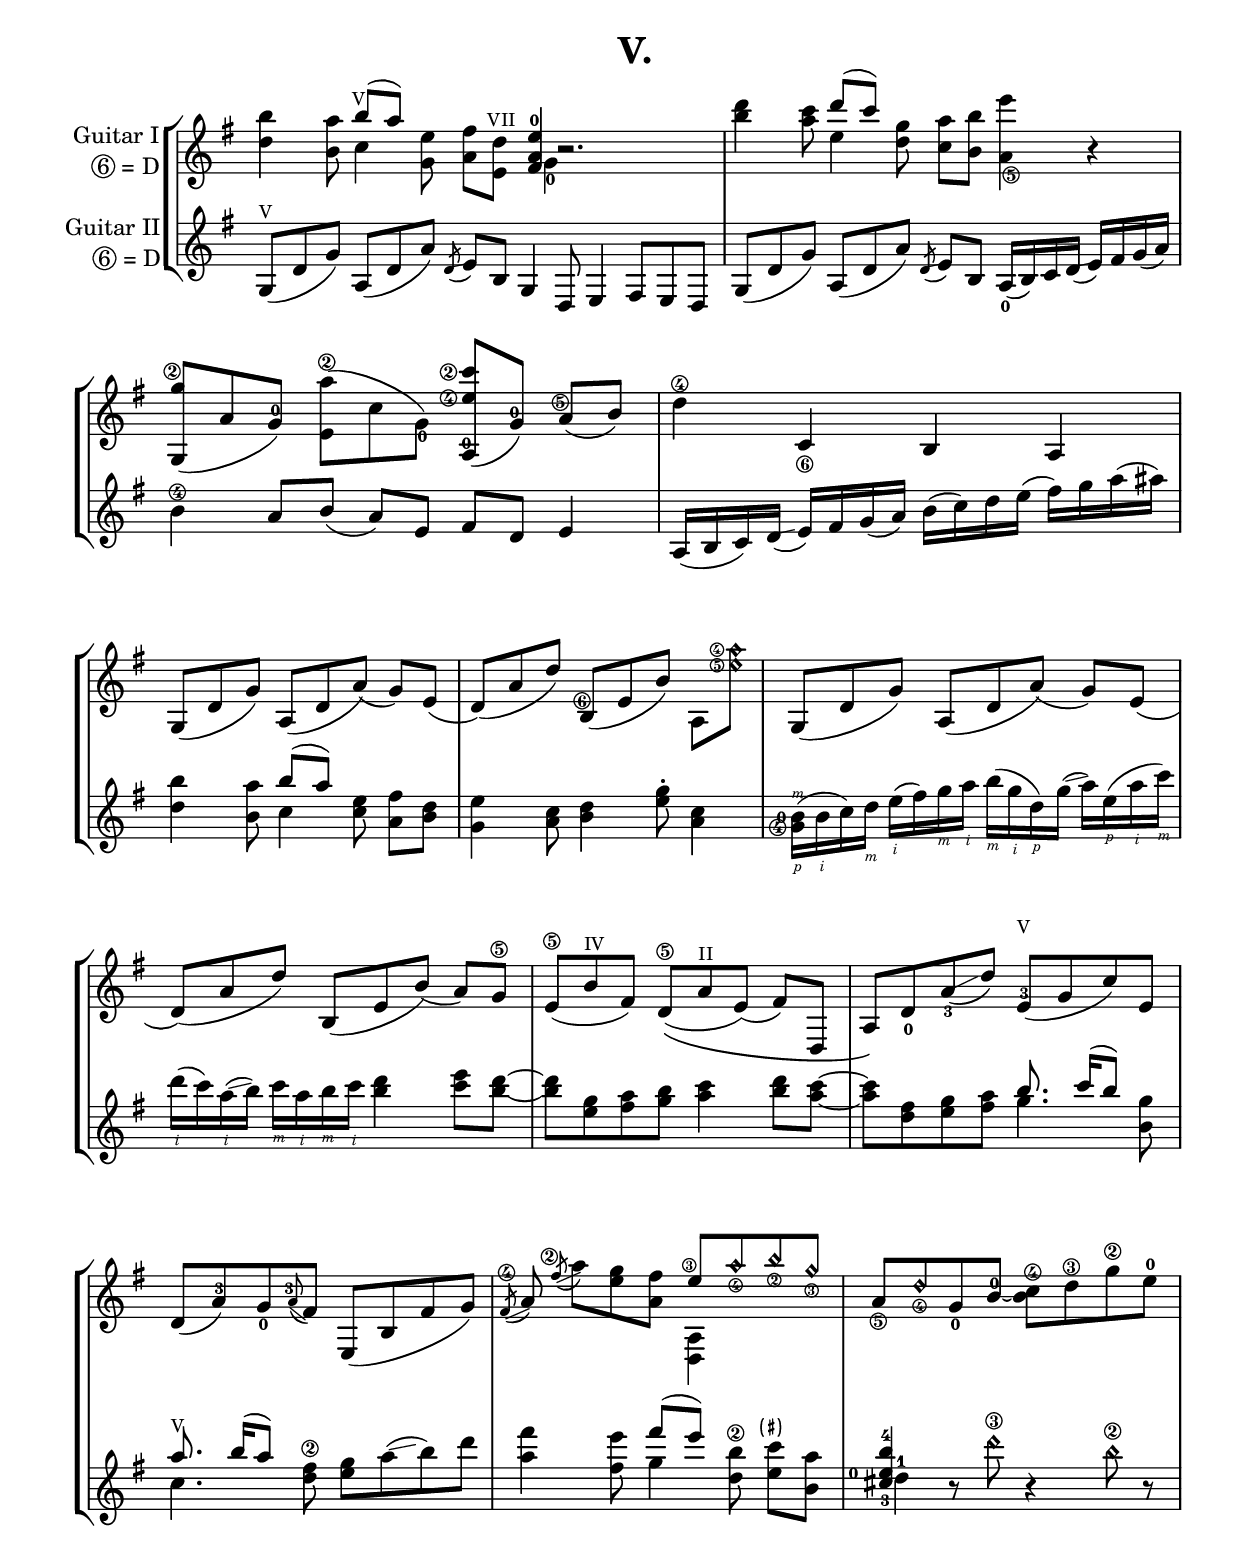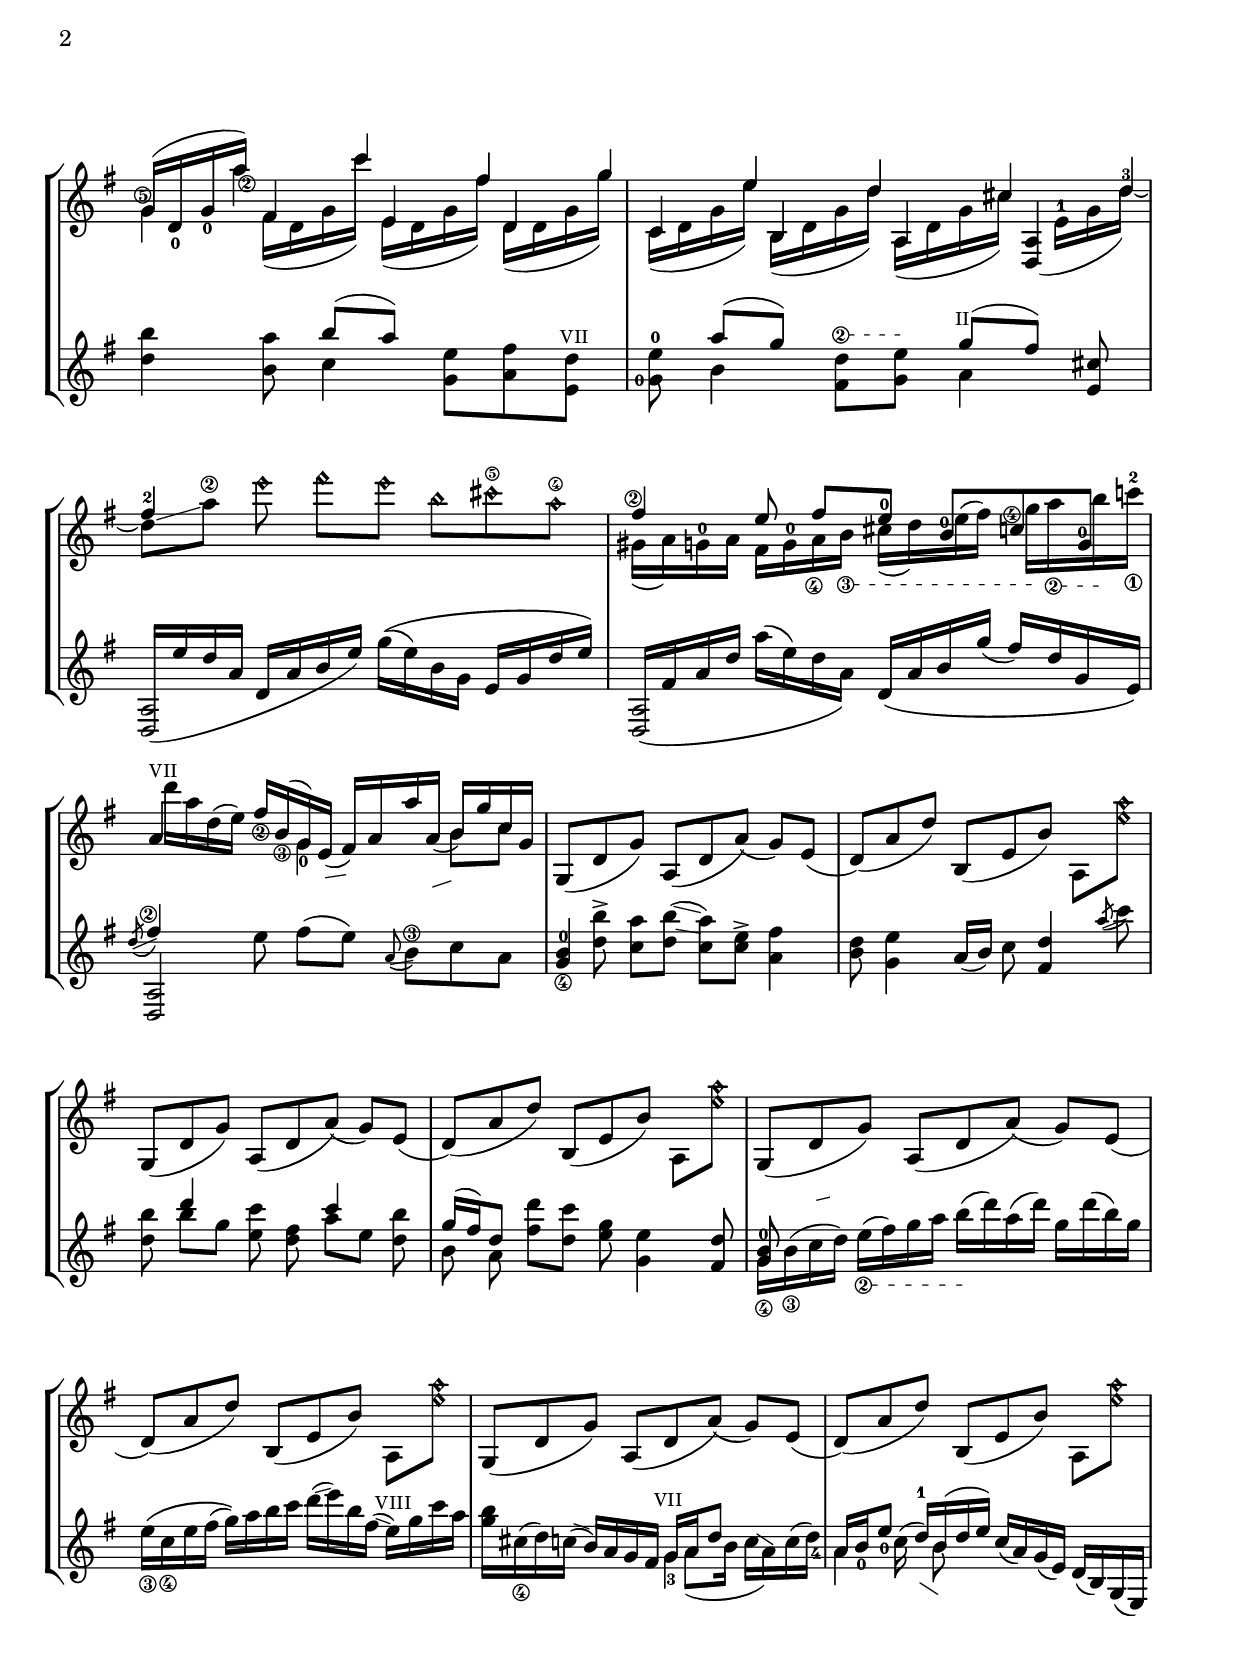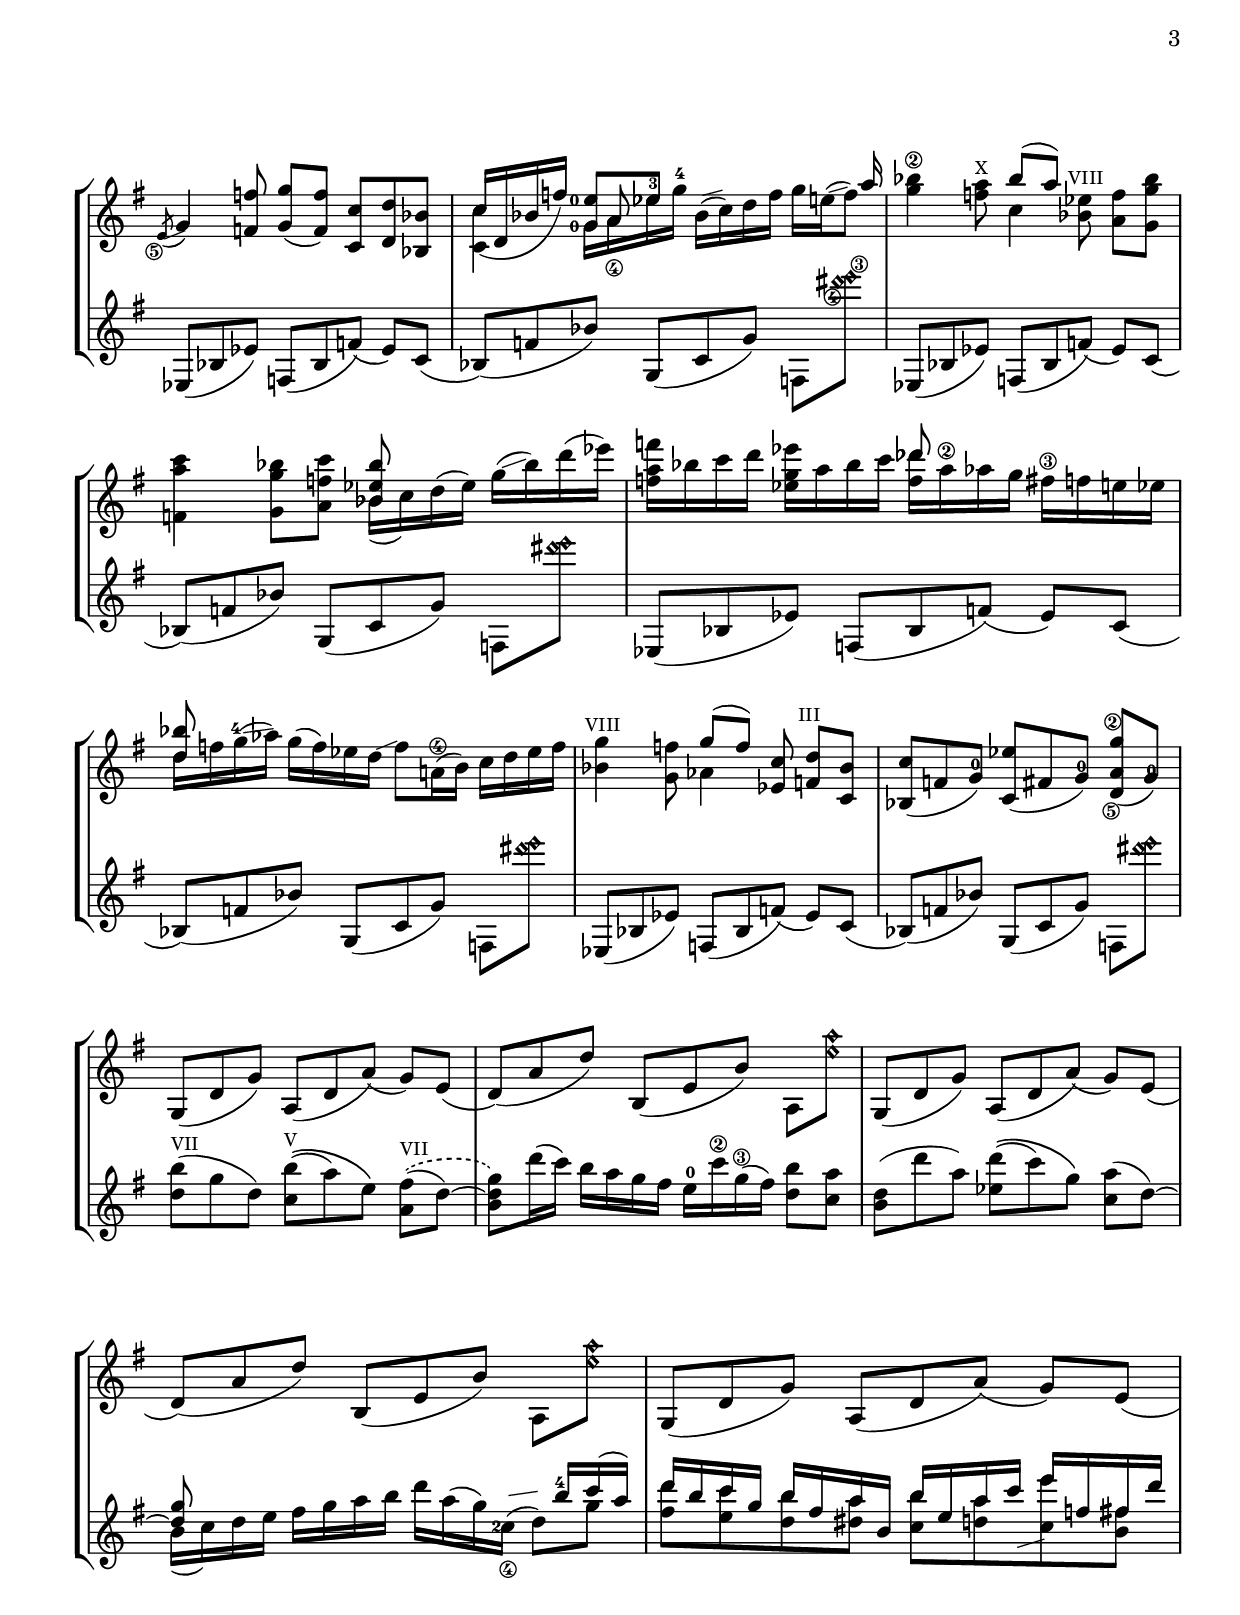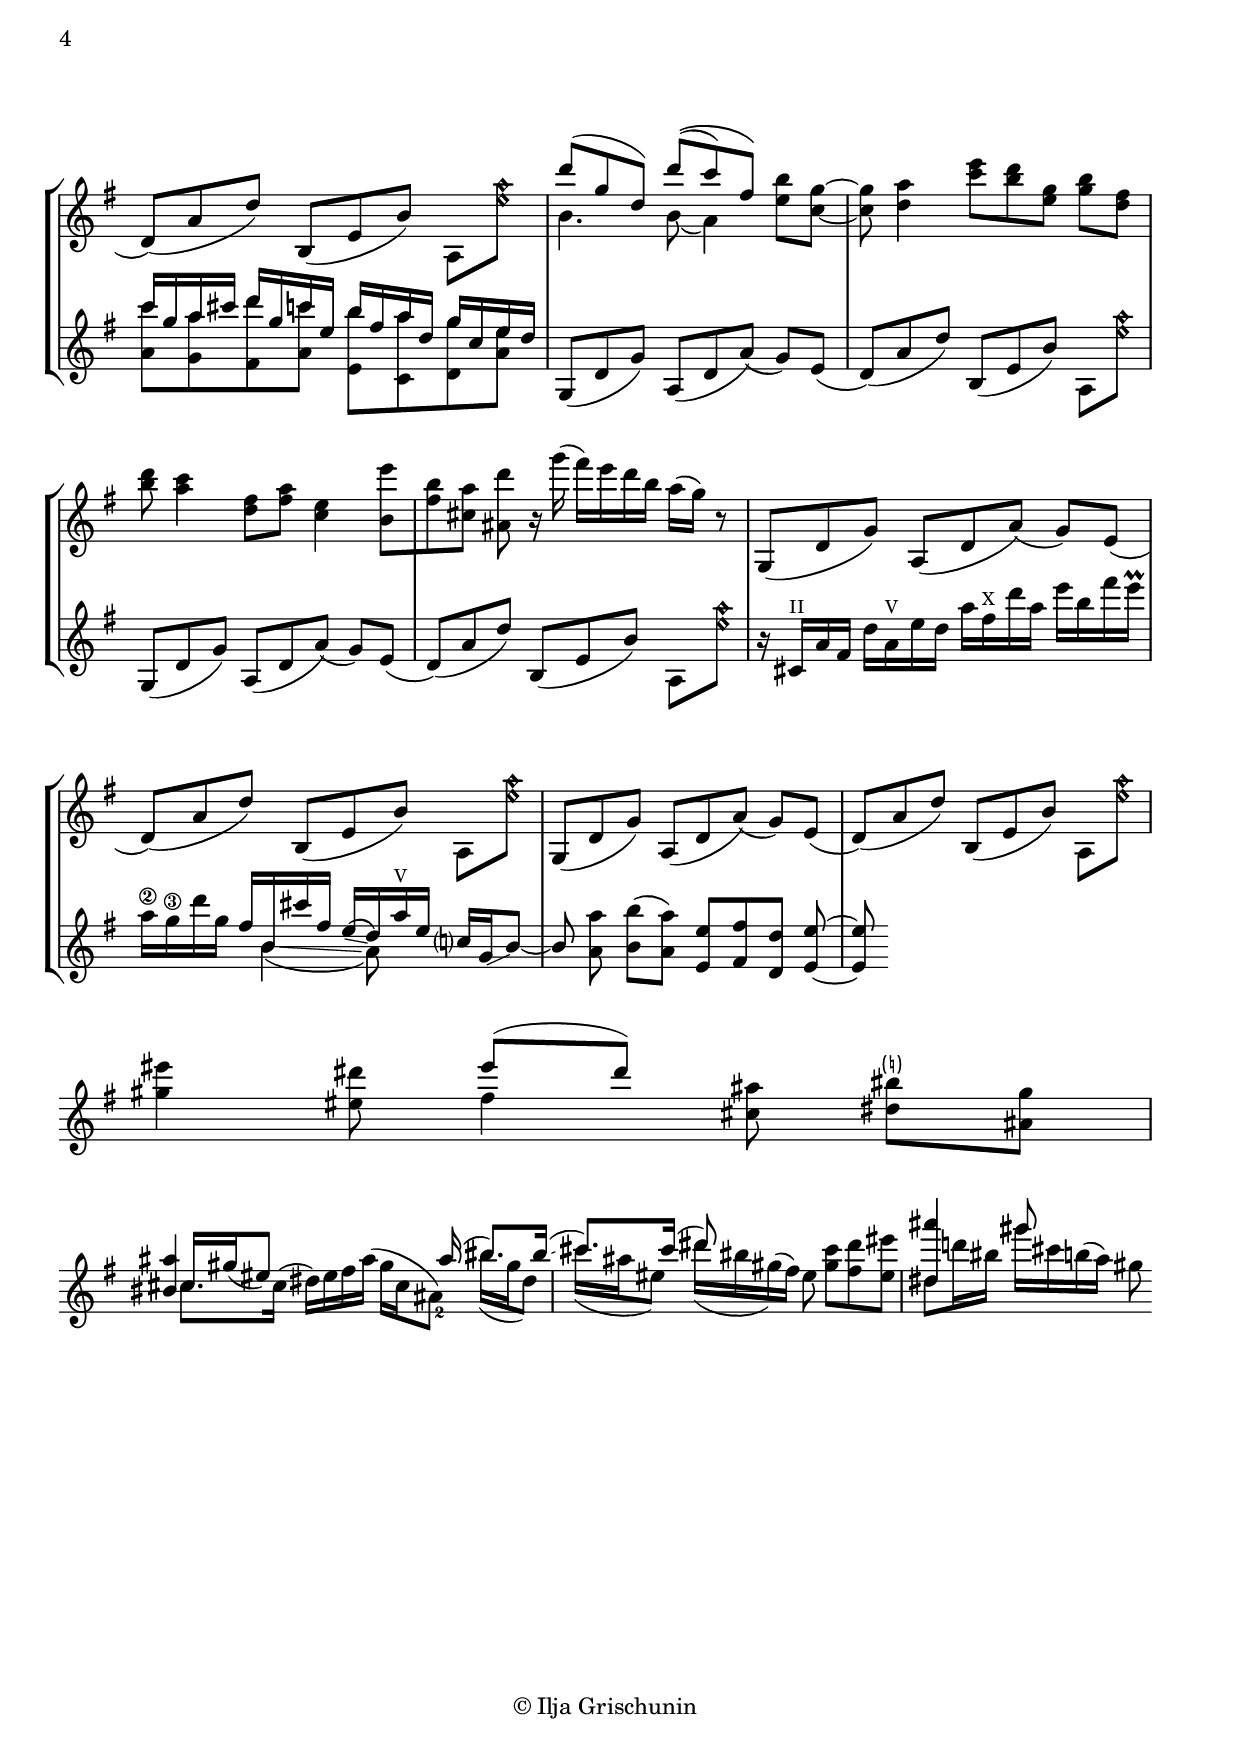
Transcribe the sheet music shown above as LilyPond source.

\version "2.19.15"

\language "deutsch"

\header {
  title = "V."
  meter = ""
  composer = ""
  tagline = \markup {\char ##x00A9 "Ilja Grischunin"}
}

\paper {
  #(set-paper-size "a4")
  top-system-spacing.basic-distance = #25
  top-markup-spacing.basic-distance = #8
  markup-markup-spacing.basic-distance = #25
  markup-system-spacing.basic-distance = #15
  score-markup-spacing.basic-distance = #25
  system-system-spacing.basic-distance = #20
  %score-system-spacing.basic-distance = #15
  last-bottom-spacing.basic-distance = #25
  two-sided = ##t
  inner-margin = 15
  outer-margin = 10
}

\layout {
  \context {
    \Score
    %proportionalNotationDuration = #(ly:make-moment 1/20)
    %\override SpacingSpanner.uniform-stretching = ##t
    \remove "Bar_number_engraver"
  }
  indent = #15
  ragged-right = ##f
  ragged-last = ##f
}

\version "2.19.15"

#(define RH rightHandFinger)

xLV = #(define-music-function (parser location further) (number?) #{
  \once \override LaissezVibrerTie.X-extent = #'(0 . 0)
  \once \override LaissezVibrerTie.details.note-head-gap = #(/
                                                             further -2)
  \once \override LaissezVibrerTie.extra-offset = #(cons (/
                                                          further 2) 0)
         #})

stringNumberSpanner =
#(define-music-function (parser location StringNumber) (string?)
   #{
     \override TextSpanner.font-size = #-5
     \override TextSpanner.dash-fraction = #0.3
     \override TextSpanner.dash-period = #1.5
     \override TextSpanner.bound-details.right.arrow = ##t
     \override TextSpanner.arrow-width = #0.2
     \override TextSpanner.arrow-length = #0.7
     \override TextSpanner.bound-details.left.stencil-align-dir-y = #CENTER
     \override TextSpanner.bound-details.left.text = \markup { \circle \number #StringNumber }
   #})

stringNumSpan =
#(define-music-function (parser location StringNumber) (string?)
   #{
     \override TextSpanner.font-size = #-5
     \override TextSpanner.dash-fraction = #0.3
     \override TextSpanner.dash-period = #1.5
     %\override TextSpanner.bound-details.right.arrow = ##t
     %\override TextSpanner.arrow-width = #0.2
     %\override TextSpanner.arrow-length = #0.7
     \override TextSpanner.bound-details.left.stencil-align-dir-y = #CENTER
     \override TextSpanner.bound-details.left.text = \markup { \circle \number #StringNumber }
   #})

fretNumSpan =
#(define-music-function (parser location FretNumber) (string?)
   #{
     \override TextSpanner.font-size = #-2
     \override TextSpanner.dash-fraction = #0.3
     \override TextSpanner.dash-period = #0.5
     %\override TextSpanner.bound-details.right.arrow = ##t
     %\override TextSpanner.arrow-width = #0.2
     %\override TextSpanner.arrow-length = #0.7
     \override TextSpanner.bound-details.left.stencil-align-dir-y = #CENTER
     \override TextSpanner.bound-details.left.text = \markup { \text #FretNumber }
   #})

spad = \override Fingering.staff-padding = #'()
sfol = \set fingeringOrientations = #'(left)
sfor = \set fingeringOrientations = #'(right)
sfod = \set fingeringOrientations = #'(down)
sfou = \set fingeringOrientations = #'(up)
npad = \override StringNumber.staff-padding = #'()
ssnol = \set stringNumberOrientations = #'(left)
ssnou = \set stringNumberOrientations = #'(up)
ssnod = \set stringNumberOrientations = #'(down)
ssnor = \set stringNumberOrientations = #'(right)
FO =
#(define-music-function (parser location offsetX offsetY)(number? number?)
   #{
     \once \override Voice.Fingering.extra-offset = #(cons offsetX offsetY)
   #})

SO =
#(define-music-function (parser location offsetX offsetY)(number? number?)
   #{
     \once \override Voice.StringNumber.extra-offset = #(cons offsetX offsetY)
   #})

\include "global.ly"
\version "2.19.15"

\language "deutsch"

\version "2.19.15"

#(define RH rightHandFinger)

xLV = #(define-music-function (parser location further) (number?) #{
  \once \override LaissezVibrerTie.X-extent = #'(0 . 0)
  \once \override LaissezVibrerTie.details.note-head-gap = #(/
                                                             further -2)
  \once \override LaissezVibrerTie.extra-offset = #(cons (/
                                                          further 2) 0)
         #})

stringNumberSpanner =
#(define-music-function (parser location StringNumber) (string?)
   #{
     \override TextSpanner.font-size = #-5
     \override TextSpanner.dash-fraction = #0.3
     \override TextSpanner.dash-period = #1.5
     \override TextSpanner.bound-details.right.arrow = ##t
     \override TextSpanner.arrow-width = #0.2
     \override TextSpanner.arrow-length = #0.7
     \override TextSpanner.bound-details.left.stencil-align-dir-y = #CENTER
     \override TextSpanner.bound-details.left.text = \markup { \circle \number #StringNumber }
   #})

stringNumSpan =
#(define-music-function (parser location StringNumber) (string?)
   #{
     \override TextSpanner.font-size = #-5
     \override TextSpanner.dash-fraction = #0.3
     \override TextSpanner.dash-period = #1.5
     %\override TextSpanner.bound-details.right.arrow = ##t
     %\override TextSpanner.arrow-width = #0.2
     %\override TextSpanner.arrow-length = #0.7
     \override TextSpanner.bound-details.left.stencil-align-dir-y = #CENTER
     \override TextSpanner.bound-details.left.text = \markup { \circle \number #StringNumber }
   #})

fretNumSpan =
#(define-music-function (parser location FretNumber) (string?)
   #{
     \override TextSpanner.font-size = #-2
     \override TextSpanner.dash-fraction = #0.3
     \override TextSpanner.dash-period = #0.5
     %\override TextSpanner.bound-details.right.arrow = ##t
     %\override TextSpanner.arrow-width = #0.2
     %\override TextSpanner.arrow-length = #0.7
     \override TextSpanner.bound-details.left.stencil-align-dir-y = #CENTER
     \override TextSpanner.bound-details.left.text = \markup { \text #FretNumber }
   #})

spad = \override Fingering.staff-padding = #'()
sfol = \set fingeringOrientations = #'(left)
sfor = \set fingeringOrientations = #'(right)
sfod = \set fingeringOrientations = #'(down)
sfou = \set fingeringOrientations = #'(up)
npad = \override StringNumber.staff-padding = #'()
ssnol = \set stringNumberOrientations = #'(left)
ssnou = \set stringNumberOrientations = #'(up)
ssnod = \set stringNumberOrientations = #'(down)
ssnor = \set stringNumberOrientations = #'(right)
FO =
#(define-music-function (parser location offsetX offsetY)(number? number?)
   #{
     \once \override Voice.Fingering.extra-offset = #(cons offsetX offsetY)
   #})

SO =
#(define-music-function (parser location offsetX offsetY)(number? number?)
   #{
     \once \override Voice.StringNumber.extra-offset = #(cons offsetX offsetY)
   #})

\include "global.ly"

guitarOne =
\relative{
  \global
  \override Staff.TimeSignature.stencil = ##f
  \override TextScript.font-size = -2
  \override Fingering.staff-padding = #'()
  \override StringNumber.staff-padding = #'()
  \override StrokeFinger.staff-padding = #'()
  \time 8/4
  <d'' h'>4 <h a'>8 <<
    {
      \override TextScript.font-size = -2
      \once\override TextScript.extra-offset = #'(-0.3 . -1.5)
      h'8-"V"[( a])
    }
    \\
    {
      c,4
    }
  >>
  <g e'>8 <a fis'>
  \once\override TextScript.extra-offset = #'(-0.5 . 0)
  <e d'>^"VII"
  <<
    {
      <fis a e'-0>4
    }
    \\
    {
      \override Fingering.staff-padding = #'()
      \once \override NoteColumn.force-hshift = #1.7
      g4-0
    }
  >>
  r2.
  \time 6/4
  <h' d>4<a c>8
  <<
    {
      d8[( c])
    }
    \\
    {
      e,4
    }
  >>
  <d g>8 <c a'><h h'>
  \once \override StringNumber.extra-offset = #'(0.5 . 2.8)
  <a_\5 e''>4 r
  \tag #'Part {
    \break
  }
  \time 5/4
  \once \override StringNumber.extra-offset = #'(-0.5 . -2.3)
  <g, g''\2>8[( a'
  \once\override Fingering.extra-offset = #'(0 . -4)
  g-0])<e a'\2>[( c'
  \once\override Fingering.extra-offset = #'(0 . 3.3)
  g_0])
  \stemUp
  \set stringNumberOrientations = #'(left)
  \once\override Fingering.extra-offset = #'(-0.2 . 3)
  <a,_0 e''\4 c'\2>(
  \unset stringNumberOrientations
  \once\override Fingering.extra-offset = #'(-0.2 . -6)
  g'-0)
  \once \override StringNumber.extra-offset = #'(-0.5 . -3.3)
  a\5( h)
  \stemNeutral
  \time 4/4
  d4\4 c,_\6 h a g8[( d' g]) a,[( d a'])(g) e(
  \tag #'Part {
    \break
  }
  d[)( a' d])
  \once \override StringNumber.extra-offset = #'(-0.5 . -4.5)
  h,\6[( e h'])
  \stemDown a,
  \set stringNumberOrientations = #'(left)
  \override StringNumber.font-size = #'-7
  <e''\harmonic\5 a\harmonic\4> \stemNeutral
  \revert StringNumber.font-size
  \unset stringNumberOrientations
  g,,8[( d' g]) a,[( d a'])(g) e( d[)( a' d]) h,[( e h'])( a) g\5
  e\5[( h'^"IV" fis]) d\5[\(( a'^"II" e])( fis) d, a'\) d_0 a'_3-\markup {
    \postscript #"1 2.3 moveto 2.5 1.2 rlineto stroke"
  }( d)
  \once\override Fingering.extra-offset = #'(0 . -4.8)
  e,-3^"V"( g c) e, d(
  \once\override Fingering.extra-offset = #'(0 . -3.5)
  a'-3) g_0 \appoggiatura a-\markup {
    \postscript #"0.2 1.5 moveto 1.5 -1.2 rlineto stroke"
  }
  \once\override Fingering.extra-offset = #'(-2 . -3.5)
  fis-3 e,( h' fis' g)\acciaccatura fis-\markup {
    \postscript #"0.5 0.4 moveto 2.3 1 rlineto stroke"
  }
  \once \override StringNumber.extra-offset = #'(-2 . -2)
  a\4\noBeam
  \acciaccatura fis'-\markup {
    \postscript #"0.5 3.9 moveto 2.3 1 rlineto stroke"
  }
  \once \override StringNumber.extra-offset = #'(-2.8 . -1)
  a\2 <e g><a, fis'>
  <<
    {
      \override StringNumber.staff-padding = #'()
      \once \override StringNumber.extra-offset = #'(-0.5 . -4.2)
      \override StringNumber.font-size = #'-7
      e'8\3 a\harmonic_\4 h\harmonic_\2 g\harmonic_\3
      \revert StringNumber.font-size
    }
    \\
    {
      <d,, a'>4 s
    }
  >>
  \tag #'Part {
    \break
  }
  a''8_\5
  \once\override StringNumber.font-size = #'-7
  d\harmonic _\4 g,_0
  \once\override Fingering.extra-offset = #'(0 . -3.5)
  h~-0 <h c\4> d\3 g\2 e-0
  <<
    {
      \once \override StringNumber.extra-offset = #'(-0.5 . -2.8)
      \stemDown g,4\5 \stemNeutral fis e d c h a <d, a'> s4
    }
    \\
    {
      \override Fingering.staff-padding = #'()
      \stemUp g'16^( d_0 g_0 a')\stemDown fis,( d g c') e,,( d g fis') d,( d g g')
      c,,( d g e') h,( d g d') a,( d g cis)
      \hideNotes d,,16(\unHideNotes
      e'^1[ g d'^3])~
      \tag #'Part {
        d8[-\markup {
          \postscript #"1.4 4 moveto 1.9 1 rlineto stroke"
        }
      }
      \tag #'Partitur {
        d8[-\markup {
          \postscript #"1.5 4 moveto 4.2 1.2 rlineto stroke"
        }
      }
      a'\2]
    }
    \\
    {
      s8. \stemDown
      \once \override StringNumber.extra-offset = #'(0.7 . -3.2)
      a4\2 \stemUp c fis, g e d cis \hide Flag d16 fis4^2
    }
  >>
  e'8\harmonic fis\harmonic[ e\harmonic] h\harmonic[
  \override StringNumber.font-size = #'-7
  cis\harmonic\5 a\harmonic\4]
  \revert StringNumber.font-size
  <<
    {
      \override TextScript.font-size = -2
      \override Fingering.staff-padding = #'()
      \override StringNumber.staff-padding = #'()
      \once \override StringNumber.extra-offset = #'(-0.5 . -2.5)
      fis4\2 e8\noBeam fis[
      \once \override Fingering.extra-offset = #'(0 . -2.5)
      e-0]
      \once \override Fingering.extra-offset = #'(-0.2 . -4.3)
      h-0
      \once \override StringNumber.extra-offset = #'(-0.5 . -3.8)
      c!\4
      \once \override Fingering.extra-offset = #'(-0.2 . -5.2)
      g-0 a4-"VII" fis'16_\2 h,_\3( g_0)
      \tag #'Part {
        e_(-\markup {
          \postscript #"0.6 -6.8 moveto 2 0.5 rlineto stroke"
        }
      }
      \tag #'Partitur {
        e_(-\markup {
          \postscript #"0.7 -6.8 moveto 2 0.3 rlineto stroke"
        }
      }
      fis) a a'
      \tag #'Part {
        a,_(-\markup {
          \postscript #"0.6 -7.7 moveto 2 0.5 rlineto stroke"
        }
      }
      \tag #'Partitur {
        a_(-\markup {
          \postscript #"0.6 -7.7 moveto 1.8 0.6 rlineto stroke"
        }
      }
      h) g' c, g
    }
    \\
    {
      \override Fingering.staff-padding = #'()
      gis16( a) g^0 a fis g^0
      \once \override StringNumber.extra-offset = #'(-0.5 . 0)
      a_\4
      \textSpannerDown
      \stringNumSpan "3"
      \tag #'Part {
        \once\override TextSpanner.extra-offset = #'(0 . 0.6)
      }
      \tag #'Partitur {
        \once\override TextSpanner.extra-offset = #'(0 . 0.5)
      }
      h\startTextSpan cis( d)
      \once \override NoteColumn.force-hshift = #1.3
      e^( fis)
      \once \override NoteColumn.force-hshift = #1.3
      g\stopTextSpan
      \stringNumSpan "2"
      a\startTextSpan
      \once \override NoteColumn.force-hshift = #1.3
      h\stopTextSpan c!^2_\1
      \once \override NoteColumn.force-hshift = #1.3
      d a d,^( e) s8 g,4 s8 h c
    }
  >>
  \repeat unfold 4 {
    g,8[( d' g]) a,[( d a'])(g) e( d[)( a' d]) h,[( e h'])
    \stemDown a, <e''\harmonic a\harmonic> \stemNeutral
  }
  \tag #'Part {
    \break
  }
  \stemUp
  \acciaccatura e,-\markup {
    \postscript #"0.7 0.3 moveto 2 0.8 rlineto stroke"
  }
  \once \override StringNumber.extra-offset = #'(-2.8 . 0.3)
  g4_\5
  <f f'>8<g g'>[(<f f'>]) \stemNeutral<c c'><d d'><b b'>
  <<
    {
      \shape #'((0 . -0.7) (0 . -0.5) (0 . -1) (0 . 3)) Slur
      c'16_( d, b' f')
    }
    \\
    {
      <c, c'>4
    }
  >>
  <<
    {
      \set fingeringOrientations = #'(left)
      <g'-0 e'-0>8 es'
    }
    \\
    {
      s16 \stemUp a,8 s16
    }
    \\
    {
      \stemDown g16 a_\4 es'-3 g-4
    }
  >>
  \stemNeutral
  b,-\markup {
    \postscript #"0.7 4.5 moveto 1.9 0.5 rlineto stroke"
  }( c) d f
  <<
    {
      s8. a16
    }
    \\
    {
      g e-\markup {
        \postscript #"0.8 4.8 moveto 1.8 0.5 rlineto stroke"
      }^( f8)
    }
  >>
  <g b\2>4 <f a>8^"X"
  <<
    {
      b[( a])
    }
    \\
    {
      c,4
    }
  >>
  \once\override TextScript.extra-offset = #'(-1 . 0)
  <b es>8\noBeam^"VIII" <a f'><g g' b>
  \tag #'Part {
    \break
  }
  <f a' c>4<g g' b>8<a f' c'>
  <<
    {
      <b es b'>8 s
    }
    \\
    {
      b16( c) d^( es)
    }
  >>
  g16-\markup {
    \postscript #"1 5.8 moveto 2.3 0.8 rlineto stroke"
  }( b) d( es)
  <f, a f'> b c d <es, g es'> a b c
  <<
    {
      des8 s
    }
    \\
    {
      <f, des'>16 a^\2 as g
    }
  >>
  fis^\3 f e es
  \tag #'Part {
    \break
  }
  <<
    {
      <d b'>8 s
    }
    \\
    {
      d16 f
      \once \override Fingering.extra-offset = #'(-0.5 . -1)
      g^4-\markup {
        \postscript #"0.9 5.9 moveto 2.9 0.4 rlineto stroke"
      }^( as)
    }
  >>
  g( f) es
  \tag #'Part {
    d-\markup {
      \postscript #"0.7 4.3 moveto 2 0.7 rlineto stroke"
    }
  }
  \tag #'Partitur {
    d-\markup {
      \postscript #"0.8 4.3 moveto 2 0.8 rlineto stroke"
    }
  }
  f8 a,!16^\4( h) c d es f
  \once\override TextScript.extra-offset = #'(-1 . 0)
  <b, g'>4^"VIII" <g f'>8
  <<
    {
      g'[( f])
    }
    \\
    {
      as,4
    }
  >>
  <es c'>8\noBeam
  \once\override TextScript.extra-offset = #'(-0.8 . 0)
  <f d'>^"III" <c b'>
  <b c'>[( f'
  \once\override Fingering.extra-offset = #'(0 . -3)
  g-0])<c, es'>[( fis
  \once\override Fingering.extra-offset = #'(0 . -4)
  g-0])
  \stemUp
  \once \override StringNumber.extra-offset = #'(-0.5 . 0.3)
  <d_\5 a' g'>(
  \once \override StringNumber.extra-offset = #'(-3.7 . -1)
  \once \override Fingering.extra-offset = #'(0 . -7.5)
  g-0\2)\stemNeutral
  \tag #'Part {
    \break
  }
  \time 4/4
  \repeat unfold 3 {
    g,8[( d' g]) a,[( d a'])(g) e( d[)( a' d]) h,[( e h'])
    \stemDown a, <e''\harmonic a\harmonic> \stemNeutral
  }
  <<
    {
      d'8[( g, d])
      \shape #'((0 . 0.3) (0 . 0) (0 . 0) (0 . 0)) PhrasingSlur
      d'[(\( c) fis,]\)
    }
    \\
    {
      h,4. h8( a4)
    }
  >>
  <e' h'>8 <c g'>~ q <d a'>4 <e' c>8[ <h d> <e, g>] <g h> <d fis>
  <h' d> <a c>4 <d, fis>8[ <fis a>] <c e>4 <h e'>8[
  <fis' h> <cis a'>] <ais d'> r16 g''( fis) e d h a( g) r8
  \repeat unfold 2 {
    g,,8[( d' g]) a,[( d a'])(g) e( d[)( a' d]) h,[( e h'])
    \stemDown a, <e''\harmonic a\harmonic> \stemNeutral
  }
  \tag #'Partitur {
    \break
  }
  <gis eis'>4<eis dis'>8
  <<
    {
      eis'[( dis])
    }
    \\
    {
      fis,4
    }
  >>
  <cis ais'>8\noBeam
  \once\override TextScript.extra-offset = #'(0.4 . -1)
  <dis his'>^\markup \fontsize #-3 {\parenthesize \natural} <ais gis'>
  \mergeDifferentlyDottedOn
  <<
    {
      %\override Fingering.staff-padding = #'()
      %\set fingeringOrientations = #'(down left up)
      <his ais'>4 s2. s2
    }
    \\
    {
      %\once \override NoteColumn.force-hshift = #1.5
      cis8. cis16^( dis) eis fis ais^( gis cis,
      \once\override Fingering.extra-offset = #'(0.4 . 2.8)
      ais8)-2
      his'16( gis dis8) cis'16( ais eis8) dis'16( his gis)^(\glissando fis)
    }
    \\
    {
      \voiceThree
      %\override Fingering.staff-padding = #'()
      \once \override NoteColumn.force-hshift = #0.7
      cis16 gis'_( eis8) s4 s8. ais16( his8.) his16(\glissando
      cis8.) cis16(\glissando dis8) s
    }
  >>
  eis,8 <gis cis>[ <fis dis'> <eis eis'>]
  <<
    {
      <dis ais''>4 gis'8
    }
    \\
    {
      dis,8 d'!16 his gis' cis, h^(\glissando a)
    }
  >>
  gis8
}

\version "2.19.15"

\language "deutsch"

\version "2.19.15"

#(define RH rightHandFinger)

xLV = #(define-music-function (parser location further) (number?) #{
  \once \override LaissezVibrerTie.X-extent = #'(0 . 0)
  \once \override LaissezVibrerTie.details.note-head-gap = #(/
                                                             further -2)
  \once \override LaissezVibrerTie.extra-offset = #(cons (/
                                                          further 2) 0)
         #})

stringNumberSpanner =
#(define-music-function (parser location StringNumber) (string?)
   #{
     \override TextSpanner.font-size = #-5
     \override TextSpanner.dash-fraction = #0.3
     \override TextSpanner.dash-period = #1.5
     \override TextSpanner.bound-details.right.arrow = ##t
     \override TextSpanner.arrow-width = #0.2
     \override TextSpanner.arrow-length = #0.7
     \override TextSpanner.bound-details.left.stencil-align-dir-y = #CENTER
     \override TextSpanner.bound-details.left.text = \markup { \circle \number #StringNumber }
   #})

stringNumSpan =
#(define-music-function (parser location StringNumber) (string?)
   #{
     \override TextSpanner.font-size = #-5
     \override TextSpanner.dash-fraction = #0.3
     \override TextSpanner.dash-period = #1.5
     %\override TextSpanner.bound-details.right.arrow = ##t
     %\override TextSpanner.arrow-width = #0.2
     %\override TextSpanner.arrow-length = #0.7
     \override TextSpanner.bound-details.left.stencil-align-dir-y = #CENTER
     \override TextSpanner.bound-details.left.text = \markup { \circle \number #StringNumber }
   #})

fretNumSpan =
#(define-music-function (parser location FretNumber) (string?)
   #{
     \override TextSpanner.font-size = #-2
     \override TextSpanner.dash-fraction = #0.3
     \override TextSpanner.dash-period = #0.5
     %\override TextSpanner.bound-details.right.arrow = ##t
     %\override TextSpanner.arrow-width = #0.2
     %\override TextSpanner.arrow-length = #0.7
     \override TextSpanner.bound-details.left.stencil-align-dir-y = #CENTER
     \override TextSpanner.bound-details.left.text = \markup { \text #FretNumber }
   #})

spad = \override Fingering.staff-padding = #'()
sfol = \set fingeringOrientations = #'(left)
sfor = \set fingeringOrientations = #'(right)
sfod = \set fingeringOrientations = #'(down)
sfou = \set fingeringOrientations = #'(up)
npad = \override StringNumber.staff-padding = #'()
ssnol = \set stringNumberOrientations = #'(left)
ssnou = \set stringNumberOrientations = #'(up)
ssnod = \set stringNumberOrientations = #'(down)
ssnor = \set stringNumberOrientations = #'(right)
FO =
#(define-music-function (parser location offsetX offsetY)(number? number?)
   #{
     \once \override Voice.Fingering.extra-offset = #(cons offsetX offsetY)
   #})

SO =
#(define-music-function (parser location offsetX offsetY)(number? number?)
   #{
     \once \override Voice.StringNumber.extra-offset = #(cons offsetX offsetY)
   #})

\include "global.ly"

guitarTwo = \relative{
  \global
  \override Staff.TimeSignature #'stencil = ##f
  \override TextScript.font-size = -2
  \override Fingering.staff-padding = #'()
  \override StringNumber.staff-padding = #'()
  \override StrokeFinger.staff-padding = #'()
  \time 8/4
  g8^"V"[( d' g]) a,[( d a']) \acciaccatura d,-\markup {
    \postscript #"0.5 0.3 moveto 1.8 0.4 rlineto stroke"
  } e h g4 d8 e4 fis8[ e d]
  \time 6/4
  g8[( d' g]) a,[( d a']) \acciaccatura d,-\markup {
    \postscript #"0.5 0.3 moveto 1.8 0.4 rlineto stroke"
  } e h
  a16_0( h) c d(-\markup {
    \postscript #"0.5 0.3 moveto 2.2 0.5 rlineto stroke"
  } e) fis g( a)
  \time 5/4
  h4\4 a8 h( a) e fis d e4
  \time 4/4
  a,16( h c) d(-\markup {
    \postscript #"0.5 0.3 moveto 2.2 0.5 rlineto stroke"
  } e) fis g( a) h( c) d e( fis) g a( ais)
  <d, h'>4 <h a'>8
  <<
    {
      h'8[( a])
    }
    \\
    {
      c,4
    }
  >>
  <c e>8\noBeam<a fis'><h d>
  \tag #'Part {
    \break
  }
  <g e'>4<a c>8<h d>4<e g>8-.<a, c>4
  \once\override StrokeFinger.avoid-slur = #'outside
  \override StrokeFinger.staff-padding = #'()
  \override StrokeFinger.add-stem-support = ##t
  \set strokeFingerOrientations = #'(up down)
  \set stringNumberOrientations = #'(left)
  \set fingeringOrientations = #'(left)
  <g\4-\RH #1 h-0-\RH #3 >16(
  \unset stringNumberOrientations
  \unset fingeringOrientations
  \override StrokeFinger.avoid-slur = #'inside
  \set strokeFingerOrientations = #'(down)
  h-\RH #2 c) d-\RH #3 e-\RH #2 ( fis) g-\RH #3 a-\RH#2
  h-\RH #3 ( g-\RH #2 d-\RH#1) g(-\markup {
    \postscript #"0.8 6 moveto 2.2 0.5 rlineto stroke"
  } a) e-\RH#1 ( a-\RH#2 c-\RH#3)
  d-\RH#2 ( c) a-\markup {
    \postscript #"0.8 6.3 moveto 2.2 0.5 rlineto stroke"
  }-\RH#2 ( h) c-\RH#3 a-\RH#2 h-\RH#3 c-\RH#2 <h d>4<c e>8<h d>~
  \tag #'Part {
    \break
  }
  q <e, g><fis a><g h><a c>4 <h d>8 <a c>~ q <d, fis><e g><fis a>
  <<
    {
      h8. c16[( h8])
    }
    \\
    {
      g4.
    }
  >>
  <h, g'>8
  <<
    {
      \override TextScript.font-size = -2
      a'8.^"V" h16[( a8])
    }
    \\
    {
      c,4.
    }
  >>
  <d fis\2>8<e g>
  \tag #'Part {
    a(-\markup {
      \postscript #"0.8 6.3 moveto 3.8 0.5 rlineto stroke"
    }
  }
  \tag #'Partitur {
    a(-\markup {
      \postscript #"0.8 6.3 moveto 2.6 0.5 rlineto stroke"
    }
  }
  h) d
  <a fis'>4<fis e'>8
  <<
    {
      fis'[( e])
    }
    \\
    {
      g,4
    }
  >>
  <d h'\2>8\noBeam
  <e c'>^\markup \fontsize #-3 {\parenthesize \sharp}<h a'>
  <<
    {
      \override Fingering.staff-padding = #'()
      \set fingeringOrientations = #'(down left up)
      <cis-3 e-0 h'-4>4
    }
    \\
    {
      \override Fingering.staff-padding = #'()
      \once \override NoteColumn.force-hshift = #1.7
      d4^1
    }
  >>
  r8 d'\harmonic\3 r4 h8\harmonic\2 r
  <d, h'>4 <h a'>8
  <<
    {
      h'8[( a])
    }
    \\
    {
      c,4
    }
  >>
  <g e'>8 <a fis'>
  \once\override TextScript.extra-offset = #'(-0.5 . 0)
  <e d'>^"VII"
  \set fingeringOrientations = #'(left up)
  <g-0 e'-0>
  \unset fingeringOrientations
  <<
    {
      a'8[( g])
    }
    \\
    {
      h,4
    }
  >>
  \stringNumSpan "2"
  <fis d'>8\startTextSpan[ <g e'>\stopTextSpan]
  <<
    {
      \override TextScript.font-size = -2
      \once\override TextScript.extra-offset = #'(-0.4 . -2)
      g'8^"II"[( fis])
    }
    \\
    {
      a,4
    }
  >>
  <e cis'>8
  \tag #'Part {
    \break
  }
  <\tweak #'duration-log #1 d, \tweak #'duration-log #1 a'>16(
  e'' d a d, a' h e) g(\( e) h g e g d' e\)
  <\tweak #'duration-log #1 d,, \tweak #'duration-log #1 a'>_\(
  fis' a d a'( e) d a\) d,_\( a' h g'_(\stemUp fis) d g, e\)\stemNeutral
  <<
    {
      \override NoteColumn.ignore-collision = ##t
      \stemUp<\tweak #'duration-log #1 d, \tweak #'duration-log #1 a'>4
    }
    \\
    {
      \stemUp
      \acciaccatura d''8-\markup {
        \postscript #"0.5 2.9 moveto 2.3 1 rlineto stroke"
      } \stemUp
      \once \override StringNumber.extra-offset = #'(-0.5 . -2.3)
      fis4\2
    }
  >>
  e8 fis[( e]) \appoggiatura a,-\markup {
    \postscript #"0.5 1.4 moveto 2.2 0.4 rlineto stroke"
  } h\3 c a
  \tag #'Part {
    \break
  }
  <<
    {
      \override Fingering.staff-padding = #'()
      \override StringNumber.staff-padding = #'()
      <g_\4 h-0>4
    }
    \\
    {
      s8 <d' h'>^>
    }
  >>
  <c a'><d h'>(
  -\markup {
    \postscript #"1 7 moveto 2.6 -0.6 rlineto stroke"
  }
  -\markup {
    \postscript #"1.2 4.8 moveto 2.4 -0.4 rlineto stroke"
  }
  <c a'>)<c e>-><a fis'>4
  <h d>8<g e'>4 a16( h) c8 <fis, d'>4 \acciaccatura a'8-\markup {
    \postscript #"0.5 4.9 moveto 2.3 0.9 rlineto stroke"
  } c <d, h'>
  <<
    {
      d'4
    }
    \\
    {
      h8[ g]
    }
  >>
  <e c'>8<d fis>
  <<
    {
      c'4
    }
    \\
    {
      a8[ e]
    }
  >>
  <d h'>8
  <<
    {
      g16( fis) d8
    }
    \\
    {
      h a
    }
  >>
  <fis' d'><d c'><e g><g, e'>4<fis d'>8
  \tag #'Part {
    \break
  }
  <<
    {
      \override Fingering.staff-padding = #'()
      <g h-0>8 s
    }
    \\
    {
      g16_\4 h_\3^(
      \tag #'Part {
        c-\markup {
          \postscript #"1 5.2 moveto 2.4 0.4 rlineto stroke"
        }
      }
      \tag #'Partitur {
        c-\markup {
          \postscript #"0.7 7.4 moveto 1.3 0.3 rlineto stroke"
        }
      }
      d)
    }
  >>
  \textSpannerDown
  \stringNumSpan "2"
  e16(\startTextSpan fis) g a h(\stopTextSpan d) a( d) g, d'( h) g
  \shape #'((0 . 0) (0 . 0) (0 . 0) (0 . 0.3)) PhrasingSlur
  e_\3\( c_\4 e fis( g)\) a h c
  \tag #'Part {
    d(-\markup {
      \postscript #"1 7.8 moveto 2.4 0.4 rlineto stroke"
    }
  }
  \tag #' Partitur {
    d(-\markup {
      \postscript #"0.8 7.8 moveto 1.5 0.4 rlineto stroke"
    }
  }
  e) h
  \tag #'Part {
    fis(-\markup {
      \postscript #"1 5.3 moveto 2.4 -0.5 rlineto stroke"
    }
  }
  \tag #'Partitur {
    fis(-\markup {
      \postscript #"1 5.3 moveto 1.4 -0.5 rlineto stroke"
    }
  }
  \once\override TextScript.extra-offset = #'(-1 . 0)
  e^"VIII") g c a
  \tag #'Part {
    \break
  }
  <g h> cis,_\4( d)
  \tag #'Part {
    c(-\markup {
      \postscript #"1 4.8 moveto 2.4 -0.5 rlineto stroke"
    }
  }
  \tag #'Partitur {
    c(-\markup {
      \postscript #"1 4.8 moveto 1.5 -0.5 rlineto stroke"
    }
  }
  h) a g fis
  <<
    {
      \override Fingering.staff-padding = #'()
      \override TextScript.font-size = -2
      \once\override TextScript.extra-offset = #'(-1 . 0)
      g^"VII" a d8 s4 a16 h_0 e8_0 s4
    }
    \\
    {
      g,4_3 s a4 s16 h8 s16
    }
    \\
    {
      \stemDown s16 a8_( h16
      \tag #'Part {
        c-\markup {
          \postscript #"1.2 -1.3 moveto 2.4 -1 rlineto stroke"
        }
      }
      \tag #'Partitur {
        c-\markup {
          \postscript #"1.2 -1.3 moveto 1.5 -1 rlineto stroke"
        }
      }
      a) c(
      \once \override Fingering.extra-offset = #'(0.3 . 3.5)
      d_4) s8. c16(
      \stemUp
      \tag #'Part {
        d-1)-\markup {
          \postscript #"0.5 -5.8 moveto 2.6 -1 rlineto stroke"
        }
      }
      \tag #'Partitur {
        d-1)-\markup {
          \postscript #"0.5 -6 moveto 1.7 -1.1 rlineto stroke"
        }
      }
      h( d e)
    }
  >>
  c16( a) g( e) d( h) g( e)
  \tag #'Part {
    \break
  }
  es8[( b' es]) f,[( b f'])(es) c( b[)( f' b]) g,[( c g'])
  <<
    {
      \voiceTwo
      \hideNotes
      s
      \once \override StringNumber.extra-offset = #'(-1.8 . -2.8)
      c'\4
      \unHideNotes
    }
    \\
    {
      f,,,
      \once \override StringNumber.extra-offset = #'(0.8 . -0.8)
      <dis'''\harmonic e\harmonic\3> \stemNeutral
    }
  >>
  \repeat unfold 3 {
    es,,,8[( b' es]) f,[( b f'])(es) c( b[)( f' b]) g,[( c g'])
    \stemDown f, <dis'''\harmonic e\harmonic> \stemNeutral
  }
  \tag #'Part {
    \break
  }
  <d, h'>8^"VII"[( g d])
  %\shape #'((0 . 0.3) (0 . 0) (0 . 0) (0 . 0)) PhrasingSlur
  <c h'>^"V"[\(( a') e]\)
  \phrasingSlurDashed
  \shape #'((0 . 0.3) (0 . 0) (0 . 0) (-0.5 . 0)) PhrasingSlur
  <a, fis'>^"VII"\(( d)~ <h d g>8\)
  \phrasingSlurSolid
  d'16( c) h a g fis e-0 c'\2 g\3( fis) <d h'>8 <c a'>
  <h d>[( d' a]) <es d'>[\(( c') g]\)
  <<
    {
      \stemDown
      <c, a'>( d)~
      \stemUp
      <d g>8 s
    }
    \\
    {
      s4
      h16( c) d e
    }
  >>
  fis g a h
  <<
    {
      s8. s8
      \once\override Fingering.extra-offset = #'(-0.2 . -3)
      h16-4 c( a) d h c g h fis a h, h' e, a
      \tag #'Part {
        c-\markup {
          \postscript #"0.8 -4.1 moveto 2.2 0.9 rlineto stroke"
        }
      }
      \tag #'Partitur {
        c-\markup {
          \postscript #"1 -4 moveto 2.6 0.8 rlineto stroke"
        }
      }
      e f, fis d'
      c g a cis d g, c e, h' fis a d, g c, e d
    }
    \\
    {
      d'16 a^( g)
      \tag #'Part {
        \once\override Fingering.extra-offset = #'(-1.1 . -2.5)
        c,^2_\4^(-\markup {
          \postscript #"0.7 6.1 moveto 1.8 0.4 rlineto stroke"
        }
      }
      \tag #'Partitur {
        \once\override Fingering.extra-offset = #'(-1.1 . -2.5)
        c^2_\4^(-\markup {
          \postscript #"0.7 6.1 moveto 2.8 0.4 rlineto stroke"
        }
      }
      d8) g <fis d'> <e c'> <d h'> <dis a'> <c h'> <d a'> <c e'> <h fis'>
      <a c'> <g a'> <fis d''> <a c'> <e h''> <c a''> <d g'> <a' e'>
    }
  >>
  \repeat unfold 2 {
    g,8[( d' g]) a,[( d a'])(g) e( d[)( a' d]) h,[( e h'])
    \stemDown a, <e''\harmonic a\harmonic> \stemNeutral
  }
  r16 cis,^"II" a' fis d' a^"V" e' d a' fis^"X" d' a e' h fis' e\prall
  a,\2 g\3 d' g,
  <<
    {
      \override TextScript.font-size = -2
      fis16 h, cis' fis,
      \shape #'((-0.5 . -4) (-0.5 . -4) (-0.3 . -4) (-0.5 . -4.5)) Slur
      \tag #'Part {
        e(-\markup {
          \postscript #"0.3 -1.8 moveto 1.8 -0.4 rlineto stroke"
        }
      }
      \tag #'Partitur {
        e(-\markup {
          \postscript #"0.3 -1.8 moveto 2.2 -0.4 rlineto stroke"
        }
      }
      d) a'^"V" e
    }
    \\
    {
      s16 h4(\glissando a8) s16
    }
  >>
  c? g-\markup {
    \postscript #"0.8 0.8 moveto 2.2 1 rlineto stroke"
  } h8~
  \stemUp
  h
  \stemNeutral
  <a a'>\noBeam <h h'>( <a a'>) <e e'> <fis fis'> <d d'> <e e'>~\noBeam
  q
}


\score {
  \new StaffGroup = "Guitar" <<
    \new Staff \with {
      instrumentName = \markup {
        \right-column {
          "Guitar I"
          \line { \circle 6"= D" }
        }
      }
    }
    \removeWithTag #'Part
    \guitarOne
%%%%%%%%%%%%%%%%%%%%%%%%%%%%%%%%%%%%%%%%%%%%%%%%%%%%%%%%%%%%%
    \new Dynamics = "dynamics"
%%%%%%%%%%%%%%%%%%%%%%%%%%%%%%%%%%%%%%%%%%%%%%%%%%%%%%%%%%%%%
    \new Staff \with {
      instrumentName = \markup {
        \right-column {
          "Guitar II"
          \line { \circle 6"= D" }
        }
      }
    }
    \removeWithTag #'Part
    \guitarTwo
  >>
  %\layout { }
  %\midi {
  %  \tempo 4 = 140
  %}
}